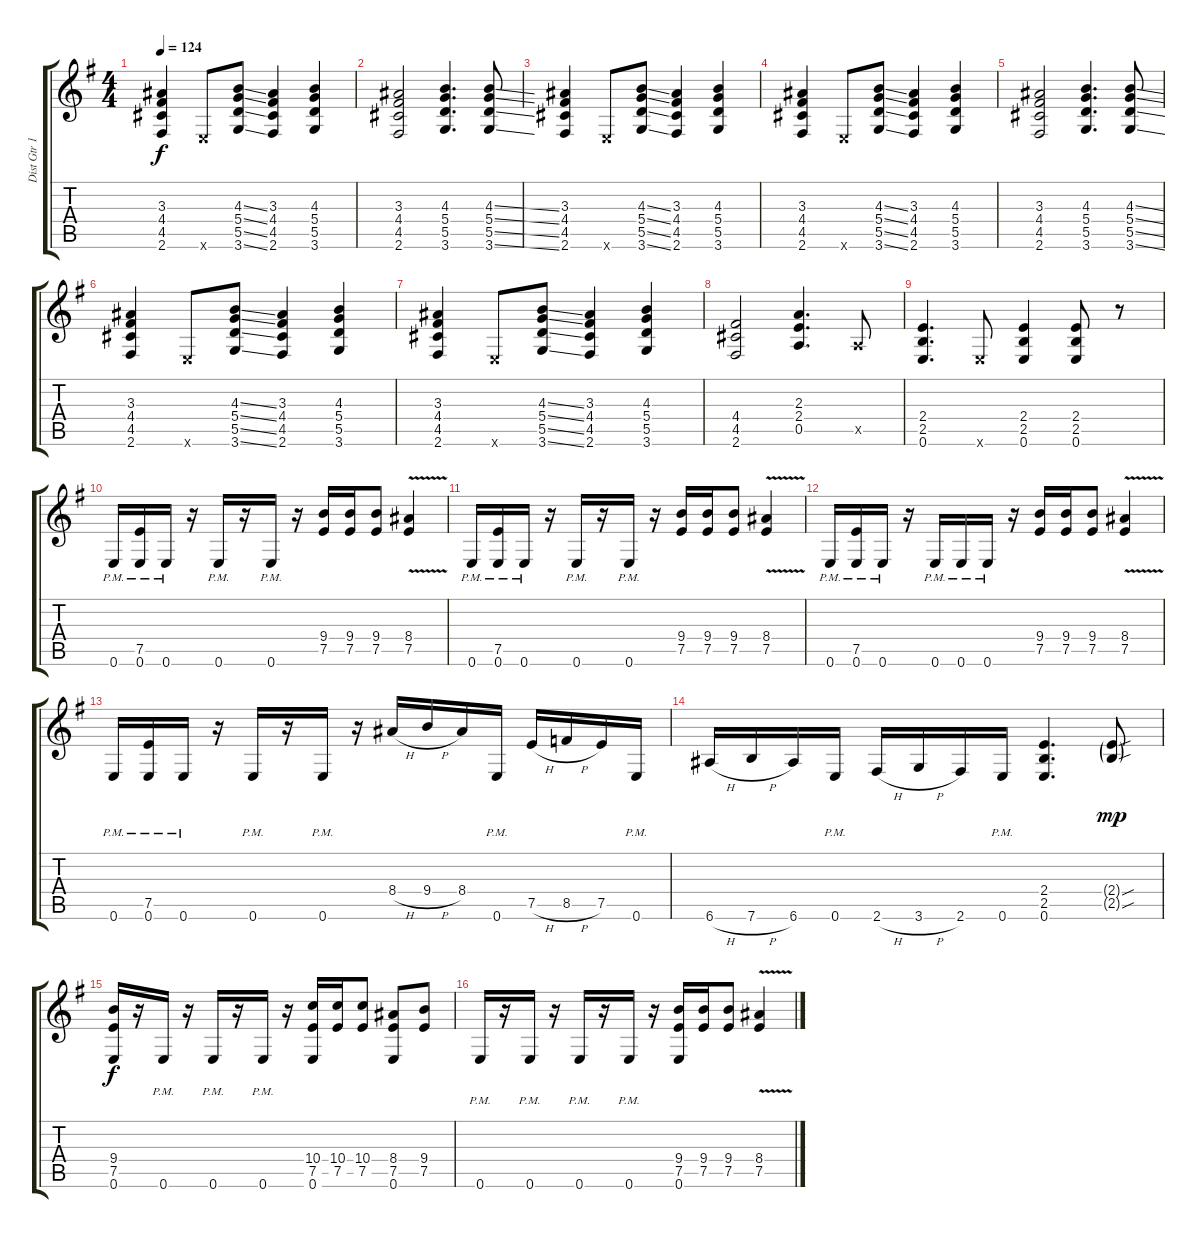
\track ("Dist Gtr 1" "Dist Gtr 1") {instrument distortionguitar}
\staff {score tabs}
\tuning (E4 B3 G3 D3 A2 E2) {hide}
\ts (4 4)
\tempo 124
\clef g2
\ks g
(3.3 4.4 4.5 2.6).4{dy f} 0.6{x}.8 (4.3{ss} 5.4{ss} 5.5{ss} 3.6{ss}).8 (3.3 4.4 4.5 2.6).4 (4.3 5.4 5.5 3.6).4 |
(3.3 4.4 4.5 2.6).2 (4.3 5.4 5.5 3.6).4{d} (4.3{ss} 5.4{ss} 5.5{ss} 3.6{ss}).8 |
(3.3 4.4 4.5 2.6).4 0.6{x}.8 (4.3{ss} 5.4{ss} 5.5{ss} 3.6{ss}).8 (3.3 4.4 4.5 2.6).4 (4.3 5.4 5.5 3.6).4 |
(3.3 4.4 4.5 2.6).4 0.6{x}.8 (4.3{ss} 5.4{ss} 5.5{ss} 3.6{ss}).8 (3.3 4.4 4.5 2.6).4 (4.3 5.4 5.5 3.6).4 |
(3.3 4.4 4.5 2.6).2 (4.3 5.4 5.5 3.6).4{d} (4.3{ss} 5.4{ss} 5.5{ss} 3.6{ss}).8 |
(3.3 4.4 4.5 2.6).4 0.6{x}.8 (4.3{ss} 5.4{ss} 5.5{ss} 3.6{ss}).8 (3.3 4.4 4.5 2.6).4 (4.3 5.4 5.5 3.6).4 |
(3.3 4.4 4.5 2.6).4 0.6{x}.8 (4.3{ss} 5.4{ss} 5.5{ss} 3.6{ss}).8 (3.3 4.4 4.5 2.6).4 (4.3 5.4 5.5 3.6).4 |
(4.4 4.5 2.6).2 (2.3 2.4 0.5).4{d} 0.5{x}.8 |
(2.4 2.5 0.6).4{d} 0.6{x}.8 (2.4 2.5 0.6).4 (2.4 2.5 0.6).8 r.8 |
0.6{pm}.16 (7.5{pm} 0.6{pm}).16 0.6{pm}.16 r.16 0.6{pm}.16 r.16 0.6{pm}.16 r.16 (9.4 7.5).16 (9.4 7.5).16 (9.4 7.5).8 (8.4{v} 7.5).4 |
0.6{pm}.16 (7.5{pm} 0.6{pm}).16 0.6{pm}.16 r.16 0.6{pm}.16 r.16 0.6{pm}.16 r.16 (9.4 7.5).16 (9.4 7.5).16 (9.4 7.5).8 (8.4{v} 7.5).4 |
0.6{pm}.16 (7.5{pm} 0.6{pm}).16 0.6{pm}.16 r.16 0.6{pm}.16 0.6{pm}.16 0.6{pm}.16 r.16 (9.4 7.5).16 (9.4 7.5).16 (9.4 7.5).8 (8.4{v} 7.5).4 |
0.6{pm}.16 (7.5{pm} 0.6{pm}).16 0.6{pm}.16 r.16 0.6{pm}.16 r.16 0.6{pm}.16 r.16 8.4{h}.16 9.4{h}.16 8.4.16 0.6{pm}.16 7.5{h}.16 8.5{h}.16 7.5.16 0.6{pm}.16 |
6.6{h}.16 7.6{h}.16 6.6.16 0.6{pm}.16 2.6{h}.16 3.6{h}.16 2.6.16 0.6{pm}.16 (2.4 2.5 0.6).4{d} (2.4{sou g} 2.5{sou g}).8{dy mp} |
(9.4 7.5 0.6).16{dy f} r.16 0.6{pm}.16 r.16 0.6{pm}.16 r.16 0.6{pm}.16 r.16 (10.4 7.5 0.6).16 (10.4 7.5).16 (10.4 7.5).8 (8.4 7.5 0.6).8 (9.4 7.5).8 |
0.6{pm}.16 r.16 0.6{pm}.16 r.16 0.6{pm}.16 r.16 0.6{pm}.16 r.16 (9.4 7.5 0.6).16 (9.4 7.5).16 (9.4 7.5).8 (8.4 7.5{v}).4
